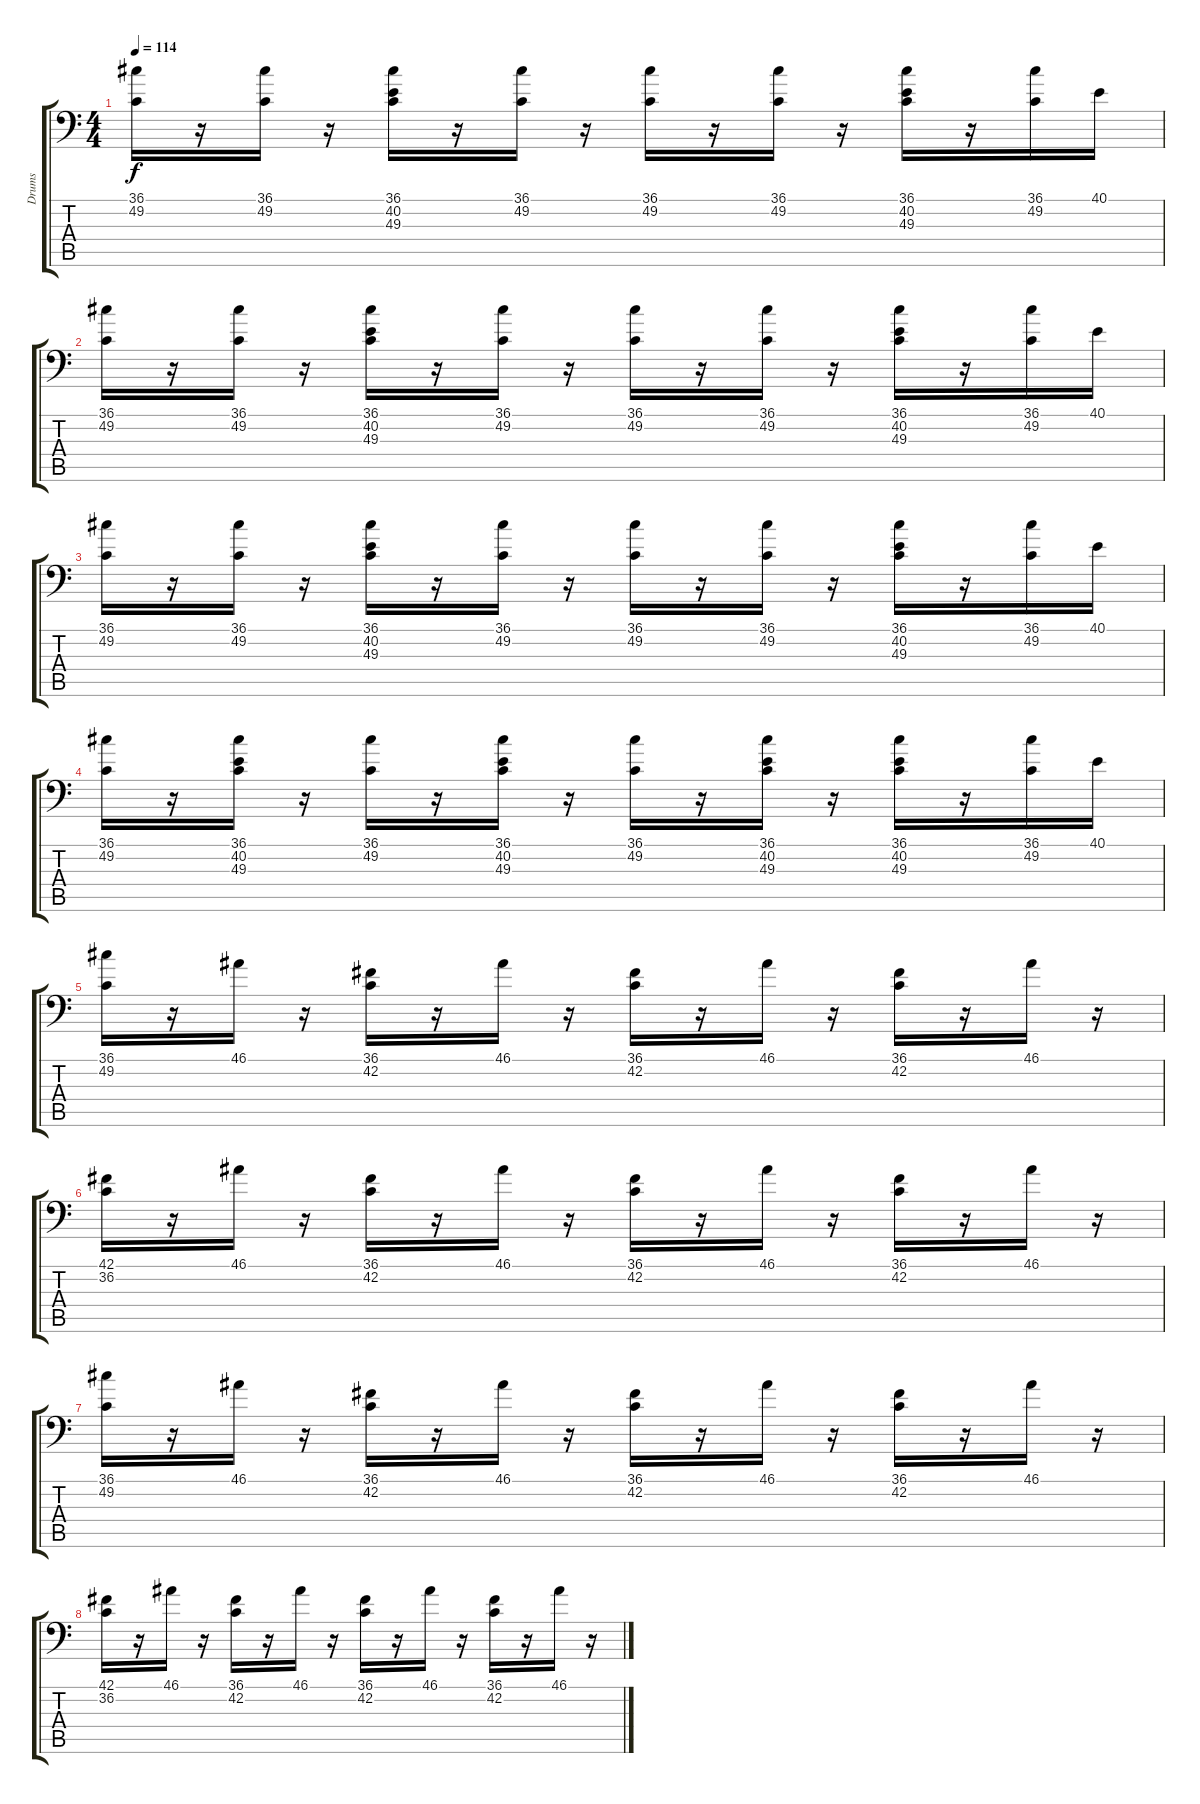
\track ("Drums" "Drums") {instrument acousticgrandpiano}
\staff {score tabs}
\tuning (C-1 C-1 C-1 C-1 C-1 C-1) {hide}
\ts (4 4)
\tempo 114
\clef f4
\ks c
(36.1 49.2).16{dy f} r.16 (36.1 49.2).16 r.16 (36.1 40.2 49.3).16 r.16 (36.1 49.2).16 r.16 (36.1 49.2).16 r.16 (36.1 49.2).16 r.16 (36.1 40.2 49.3).16 r.16 (36.1 49.2).16 40.1.16 |
(36.1 49.2).16 r.16 (36.1 49.2).16 r.16 (36.1 40.2 49.3).16 r.16 (36.1 49.2).16 r.16 (36.1 49.2).16 r.16 (36.1 49.2).16 r.16 (36.1 40.2 49.3).16 r.16 (36.1 49.2).16 40.1.16 |
(36.1 49.2).16 r.16 (36.1 49.2).16 r.16 (36.1 40.2 49.3).16 r.16 (36.1 49.2).16 r.16 (36.1 49.2).16 r.16 (36.1 49.2).16 r.16 (36.1 40.2 49.3).16 r.16 (36.1 49.2).16 40.1.16 |
(36.1 49.2).16 r.16 (36.1 40.2 49.3).16 r.16 (36.1 49.2).16 r.16 (36.1 40.2 49.3).16 r.16 (36.1 49.2).16 r.16 (36.1 40.2 49.3).16 r.16 (36.1 40.2 49.3).16 r.16 (36.1 49.2).16 40.1.16 |
(36.1 49.2).16 r.16 46.1.16 r.16 (36.1 42.2).16 r.16 46.1.16 r.16 (36.1 42.2).16 r.16 46.1.16 r.16 (36.1 42.2).16 r.16 46.1.16 r.16 |
(42.1 36.2).16 r.16 46.1.16 r.16 (36.1 42.2).16 r.16 46.1.16 r.16 (36.1 42.2).16 r.16 46.1.16 r.16 (36.1 42.2).16 r.16 46.1.16 r.16 |
(36.1 49.2).16 r.16 46.1.16 r.16 (36.1 42.2).16 r.16 46.1.16 r.16 (36.1 42.2).16 r.16 46.1.16 r.16 (36.1 42.2).16 r.16 46.1.16 r.16 |
(42.1 36.2).16 r.16 46.1.16 r.16 (36.1 42.2).16 r.16 46.1.16 r.16 (36.1 42.2).16 r.16 46.1.16 r.16 (36.1 42.2).16 r.16 46.1.16 r.16
